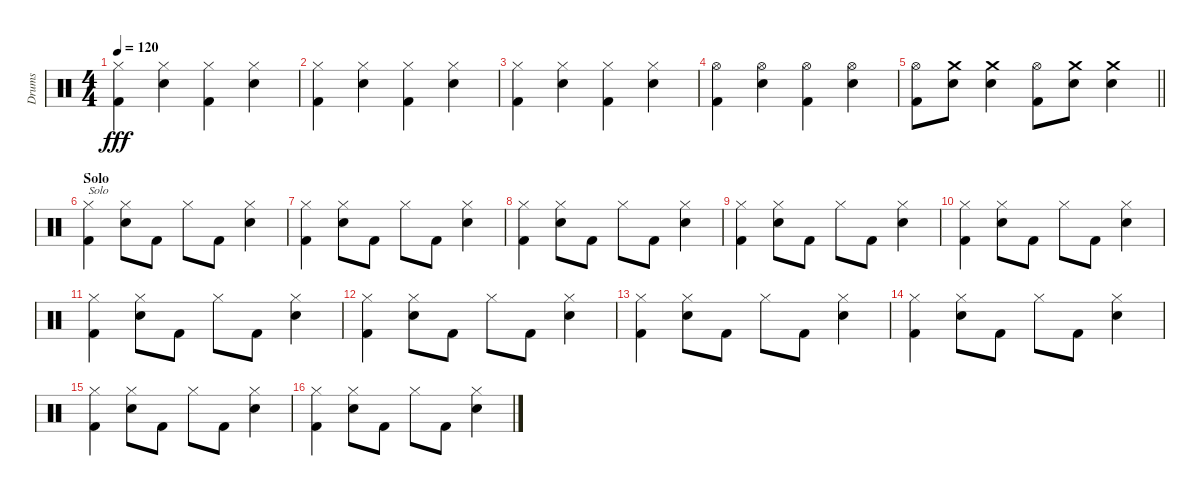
\track ("Drums" "Drums") {instrument percussion}
\staff {score}
\articulation defaults
\ts (4 4)
\tempo 120
\clef neutral
\ks c
("Hi-Hat (closed)" "Kick (hit) 2").4{dy fff} ("Hi-Hat (closed)" "Snare (hit) 2").4 ("Hi-Hat (closed)" "Kick (hit) 2").4 ("Hi-Hat (closed)" "Snare (hit) 2").4 |
("Hi-Hat (closed)" "Kick (hit) 2").4 ("Hi-Hat (closed)" "Snare (hit) 2").4 ("Hi-Hat (closed)" "Kick (hit) 2").4 ("Hi-Hat (closed)" "Snare (hit) 2").4 |
("Hi-Hat (closed)" "Kick (hit) 2").4 ("Hi-Hat (closed)" "Snare (hit) 2").4 ("Hi-Hat (closed)" "Kick (hit) 2").4 ("Hi-Hat (closed)" "Snare (hit) 2").4 |
("Hi-Hat (open)" "Kick (hit) 2").4 ("Hi-Hat (open)" "Snare (hit) 2").4 ("Hi-Hat (open)" "Kick (hit) 2").4 ("Hi-Hat (open)" "Snare (hit) 2").4 |
\barLineRight lightlight
("Hi-Hat (open)" "Kick (hit) 2").8 ("Crash medium (hit)" "Snare (hit) 2").8 ("Crash medium (hit)" "Snare (hit) 2").4 ("Hi-Hat (open)" "Kick (hit) 2").8 ("Crash medium (hit)" "Snare (hit) 2").8 ("Crash medium (hit)" "Snare (hit) 2").4 |
\section ("" "Solo")
("Hi-Hat (closed)" "Kick (hit) 2").4{txt "Solo"} ("Hi-Hat (closed)" "Snare (hit) 2").8 "Kick (hit) 2".8 "Hi-Hat (closed)".8 "Kick (hit) 2".8 ("Hi-Hat (closed)" "Snare (hit) 2").4 |
("Hi-Hat (closed)" "Kick (hit) 2").4 ("Hi-Hat (closed)" "Snare (hit) 2").8 "Kick (hit) 2".8 "Hi-Hat (closed)".8 "Kick (hit) 2".8 ("Hi-Hat (closed)" "Snare (hit) 2").4 |
("Hi-Hat (closed)" "Kick (hit) 2").4 ("Hi-Hat (closed)" "Snare (hit) 2").8 "Kick (hit) 2".8 "Hi-Hat (closed)".8 "Kick (hit) 2".8 ("Hi-Hat (closed)" "Snare (hit) 2").4 |
("Hi-Hat (closed)" "Kick (hit) 2").4 ("Hi-Hat (closed)" "Snare (hit) 2").8 "Kick (hit) 2".8 "Hi-Hat (closed)".8 "Kick (hit) 2".8 ("Hi-Hat (closed)" "Snare (hit) 2").4 |
("Hi-Hat (closed)" "Kick (hit) 2").4 ("Hi-Hat (closed)" "Snare (hit) 2").8 "Kick (hit) 2".8 "Hi-Hat (closed)".8 "Kick (hit) 2".8 ("Hi-Hat (closed)" "Snare (hit) 2").4 |
("Hi-Hat (closed)" "Kick (hit) 2").4 ("Hi-Hat (closed)" "Snare (hit) 2").8 "Kick (hit) 2".8 "Hi-Hat (closed)".8 "Kick (hit) 2".8 ("Hi-Hat (closed)" "Snare (hit) 2").4 |
("Hi-Hat (closed)" "Kick (hit) 2").4 ("Hi-Hat (closed)" "Snare (hit) 2").8 "Kick (hit) 2".8 "Hi-Hat (closed)".8 "Kick (hit) 2".8 ("Hi-Hat (closed)" "Snare (hit) 2").4 |
("Hi-Hat (closed)" "Kick (hit) 2").4 ("Hi-Hat (closed)" "Snare (hit) 2").8 "Kick (hit) 2".8 "Hi-Hat (closed)".8 "Kick (hit) 2".8 ("Hi-Hat (closed)" "Snare (hit) 2").4 |
("Hi-Hat (closed)" "Kick (hit) 2").4 ("Hi-Hat (closed)" "Snare (hit) 2").8 "Kick (hit) 2".8 "Hi-Hat (closed)".8 "Kick (hit) 2".8 ("Hi-Hat (closed)" "Snare (hit) 2").4 |
("Hi-Hat (closed)" "Kick (hit) 2").4 ("Hi-Hat (closed)" "Snare (hit) 2").8 "Kick (hit) 2".8 "Hi-Hat (closed)".8 "Kick (hit) 2".8 ("Hi-Hat (closed)" "Snare (hit) 2").4 |
("Hi-Hat (closed)" "Kick (hit) 2").4 ("Hi-Hat (closed)" "Snare (hit) 2").8 "Kick (hit) 2".8 "Hi-Hat (closed)".8 "Kick (hit) 2".8 ("Hi-Hat (closed)" "Snare (hit) 2").4
